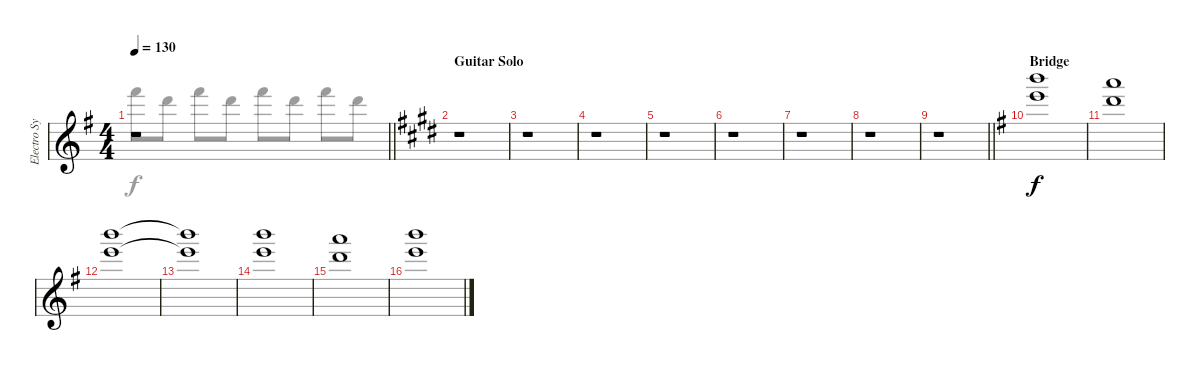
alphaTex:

\track ("Electro Synth" "Electro Sy") {instrument synthbass1}
\staff {score}
\tuning (E5 B4 G4 D4 A3 E3) {hide}
\voice
\ts (4 4)
\tempo 130
\clef g2
\barLineRight lightlight
\ks eminor
r.1{dy f} |
\section ("" "Guitar Solo")
\ks c#minor
r.1 |
r.1 |
r.1 |
r.1 |
r.1 |
r.1 |
r.1 |
\barLineRight lightlight
r.1 |
\section ("" "Bridge")
\ks eminor
(0.1 12.2).1 |
(5.1 3.2).1 |
(0.1 12.2).1 |
(0.1{t} 12.2{t}).1 |
(0.1 12.2).1 |
(5.1 3.2).1 |
(0.1 12.2).1
\voice
\clef g2
\ottava regular
\simile none
\barLineRight lightlight
\ks eminor
2.1.8{dy f} 3.2.8 2.1.8 3.2.8 2.1.8 3.2.8 2.1.8 3.2.8 |
\ks c#minor
|
|
|
|
|
|
|
\barLineRight lightlight
|
\ks eminor
|
|
|
|
|
|
